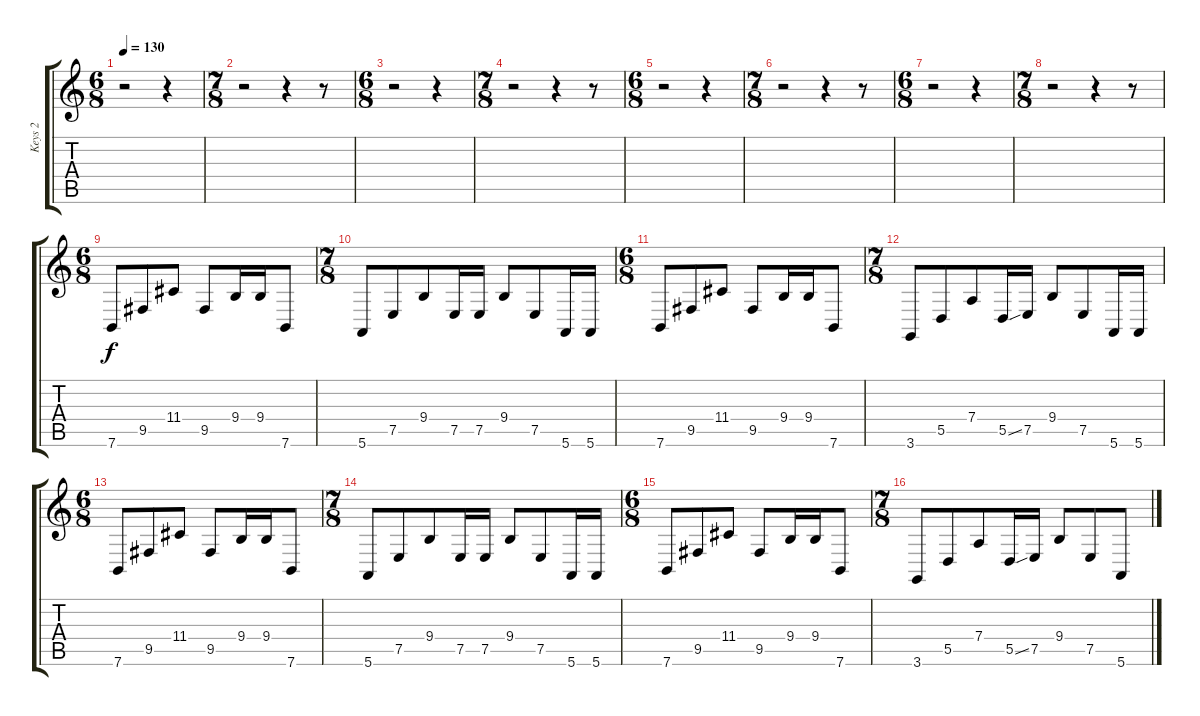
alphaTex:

\track ("Keys 2" "Keys 2") {instrument rockorgan}
\staff {score tabs}
\tuning (E4 B3 G3 D3 A2 E2) {hide}
\ts (6 8)
\tempo 130
\clef g2
\ks c
r.2{dy f} r.4 |
\ts (7 8)
r.2 r.4 r.8 |
\ts (6 8)
r.2 r.4 |
\ts (7 8)
r.2 r.4 r.8 |
\ts (6 8)
r.2 r.4 |
\ts (7 8)
r.2 r.4 r.8 |
\ts (6 8)
r.2 r.4 |
\ts (7 8)
r.2 r.4 r.8 |
\ts (6 8)
7.6.8 9.5.8 11.4.8 9.5.8 9.4.16 9.4.16 7.6.8 |
\ts (7 8)
5.6.8 7.5.8 9.4.8 7.5.16 7.5.16 9.4.8 7.5.8 5.6.16 5.6.16 |
\ts (6 8)
7.6.8 9.5.8 11.4.8 9.5.8 9.4.16 9.4.16 7.6.8 |
\ts (7 8)
3.6.8 5.5.8 7.4.8 5.5{ss}.16 7.5.16 9.4.8 7.5.8 5.6.16 5.6.16 |
\ts (6 8)
7.6.8 9.5.8 11.4.8 9.5.8 9.4.16 9.4.16 7.6.8 |
\ts (7 8)
5.6.8 7.5.8 9.4.8 7.5.16 7.5.16 9.4.8 7.5.8 5.6.16 5.6.16 |
\ts (6 8)
7.6.8 9.5.8 11.4.8 9.5.8 9.4.16 9.4.16 7.6.8 |
\ts (7 8)
3.6.8 5.5.8 7.4.8 5.5{ss}.16 7.5.16 9.4.8 7.5.8 5.6.8
